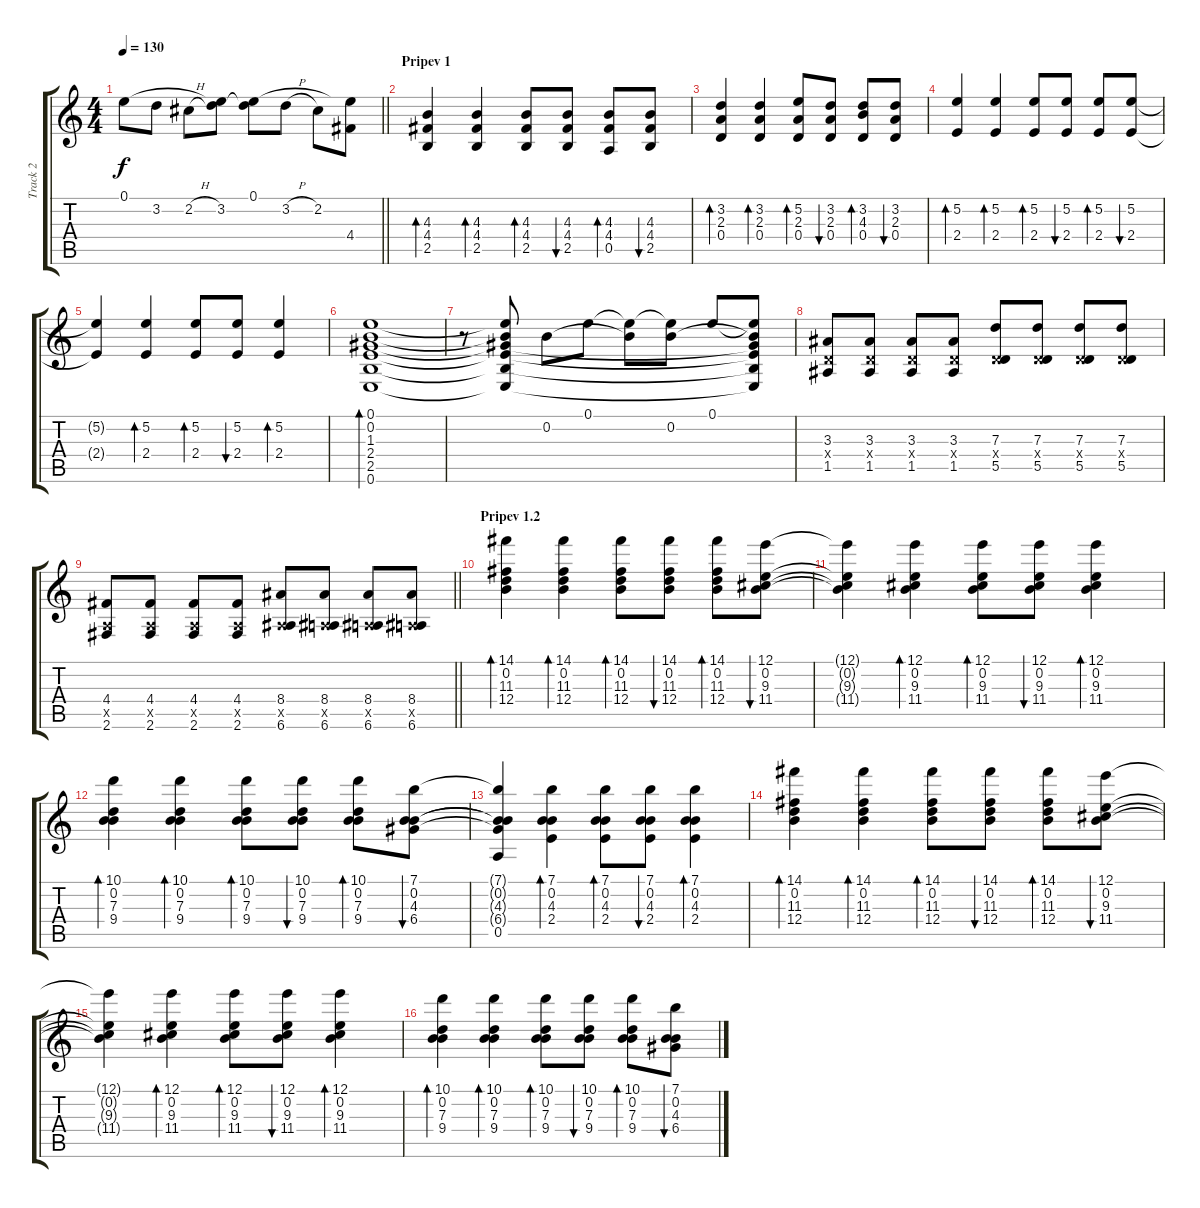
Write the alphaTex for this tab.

\track ("Track 2" "Track 2") {instrument acousticguitarsteel}
\staff {score tabs}
\tuning (E4 B3 G3 D3 A2 E2) {hide}
\ts (4 4)
\tempo 130
\clef g2
\barLineRight lightlight
\ks c
0.1.8{dy f} 3.2.8 2.2{h}.8 (0.1{t} 3.2).8 (0.1 3.2{t}).8 3.2{h}.8 2.2.8 (0.1{t} 4.4).8 |
\section ("" "Pripev 1")
(4.3 4.4 2.5).4{bd 60} (4.3 4.4 2.5).4{bd 60} (4.3 4.4 2.5).8{bd 60} (4.3 4.4 2.5).8{bu 60} (4.3 4.4 0.5).8{bd 60} (4.3 4.4 2.5).8{bu 60} |
(3.2 2.3 0.4).4{bd 60} (3.2 2.3 0.4).4{bd 60} (5.2 2.3 0.4).8{bd 60} (3.2 2.3 0.4).8{bu 60} (3.2 4.3 0.4).8{bd 60} (3.2 2.3 0.4).8{bu 60} |
(5.2 2.4).4{bd 60} (5.2 2.4).4{bd 60} (5.2 2.4).8{bd 60} (5.2 2.4).8{bu 60} (5.2 2.4).8{bd 60} (5.2 2.4).8{bu 60} |
(5.2{t} 2.4{t}).4 (5.2 2.4).4{bd 60} (5.2 2.4).8{bd 60} (5.2 2.4).8{bu 60} (5.2 2.4).4{bd 60} |
(0.1 0.2 1.3 2.4 2.5 0.6).1{bd 120} |
r.8 (0.1{t} 0.2{t} 1.3{t} 2.4{t} 2.5{t} 0.6{t}).8 0.2.8 0.1.8 (0.1{t} 0.2{t}).8 (0.1{t} 0.2).8 0.1.8 (0.1{t} 0.2{t} 1.3{t} 2.4{t} 2.5{t} 0.6{t}).8 |
(3.3 0.4{x} 1.5).8 (3.3 0.4{x} 1.5).8 (3.3 0.4{x} 1.5).8 (3.3 0.4{x} 1.5).8 (7.3 0.4{x} 5.5).8 (7.3 0.4{x} 5.5).8 (7.3 0.4{x} 5.5).8 (7.3 0.4{x} 5.5).8 |
\barLineRight lightlight
(4.4 0.5{x} 2.6).8 (4.4 0.5{x} 2.6).8 (4.4 0.5{x} 2.6).8 (4.4 0.5{x} 2.6).8 (8.4 0.5{x} 6.6).8 (8.4 0.5{x} 6.6).8 (8.4 0.5{x} 6.6).8 (8.4 0.5{x} 6.6).8 |
\section ("" "Pripev 1.2")
(14.1 0.2 11.3 12.4).4{bd 60} (14.1 0.2 11.3 12.4).4{bd 60} (14.1 0.2 11.3 12.4).8{bd 60} (14.1 0.2 11.3 12.4).8{bu 60} (14.1 0.2 11.3 12.4).8{bd 60} (12.1 0.2 9.3 11.4).8{bu 60} |
(12.1{t} 0.2{t} 9.3{t} 11.4{t}).4 (12.1 0.2 9.3 11.4).4{bd 60} (12.1 0.2 9.3 11.4).8{bd 60} (12.1 0.2 9.3 11.4).8{bu 60} (12.1 0.2 9.3 11.4).4{bd 60} |
(10.1 0.2 7.3 9.4).4{bd 60} (10.1 0.2 7.3 9.4).4{bd 60} (10.1 0.2 7.3 9.4).8{bd 60} (10.1 0.2 7.3 9.4).8{bu 60} (10.1 0.2 7.3 9.4).8{bd 60} (7.1 0.2 4.3 6.4).8{bu 60} |
(7.1{t} 0.2{t} 4.3{t} 6.4{t} 0.5).4 (7.1 0.2 4.3 2.4).4{bd 60} (7.1 0.2 4.3 2.4).8{bd 60} (7.1 0.2 4.3 2.4).8{bu 60} (7.1 0.2 4.3 2.4).4{bd 60} |
(14.1 0.2 11.3 12.4).4{bd 60} (14.1 0.2 11.3 12.4).4{bd 60} (14.1 0.2 11.3 12.4).8{bd 60} (14.1 0.2 11.3 12.4).8{bu 60} (14.1 0.2 11.3 12.4).8{bd 60} (12.1 0.2 9.3 11.4).8{bu 60} |
(12.1{t} 0.2{t} 9.3{t} 11.4{t}).4 (12.1 0.2 9.3 11.4).4{bd 60} (12.1 0.2 9.3 11.4).8{bd 60} (12.1 0.2 9.3 11.4).8{bu 60} (12.1 0.2 9.3 11.4).4{bd 60} |
(10.1 0.2 7.3 9.4).4{bd 60} (10.1 0.2 7.3 9.4).4{bd 60} (10.1 0.2 7.3 9.4).8{bd 60} (10.1 0.2 7.3 9.4).8{bu 60} (10.1 0.2 7.3 9.4).8{bd 60} (7.1 0.2 4.3 6.4).8{bu 60}
